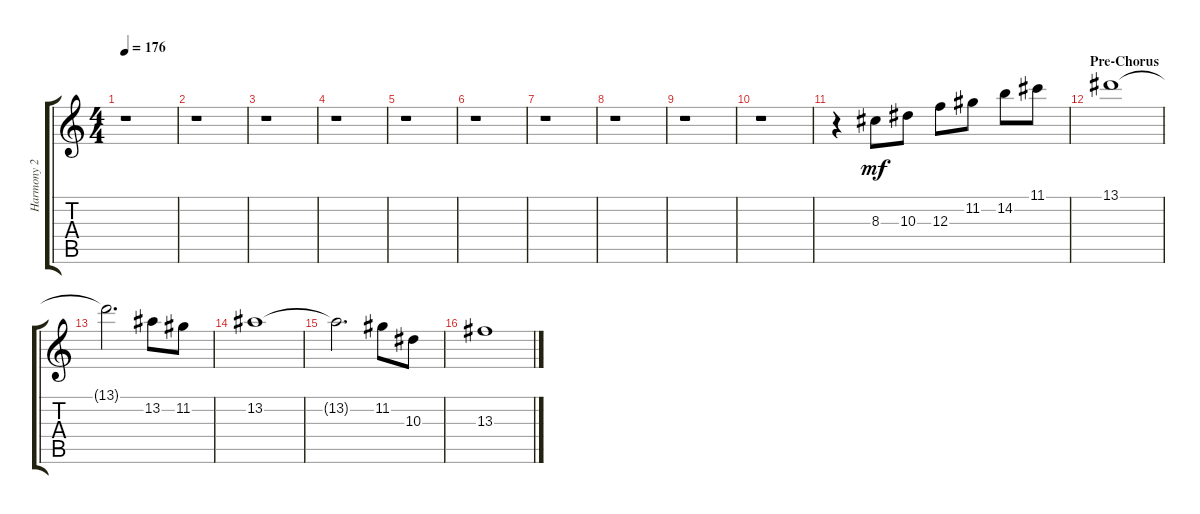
\track ("Harmony 2" "Harmony 2") {instrument overdrivenguitar}
\staff {score tabs}
\tuning (D4 A3 F3 C3 G2 C2) {hide}
\ts (4 4)
\tempo 176
\clef g2
\ks aminor
r.1{dy mf} |
r.1 |
r.1 |
r.1 |
r.1 |
r.1 |
r.1 |
r.1 |
r.1 |
r.1 |
r.4 8.3.8 10.3.8 12.3.8 11.2.8 14.2.8 11.1.8 |
\section ("" "Pre-Chorus")
13.1.1 |
13.1{t}.2{d} 13.2.8 11.2.8 |
13.2.1 |
13.2{t}.2{d} 11.2.8 10.3.8 |
13.3.1
